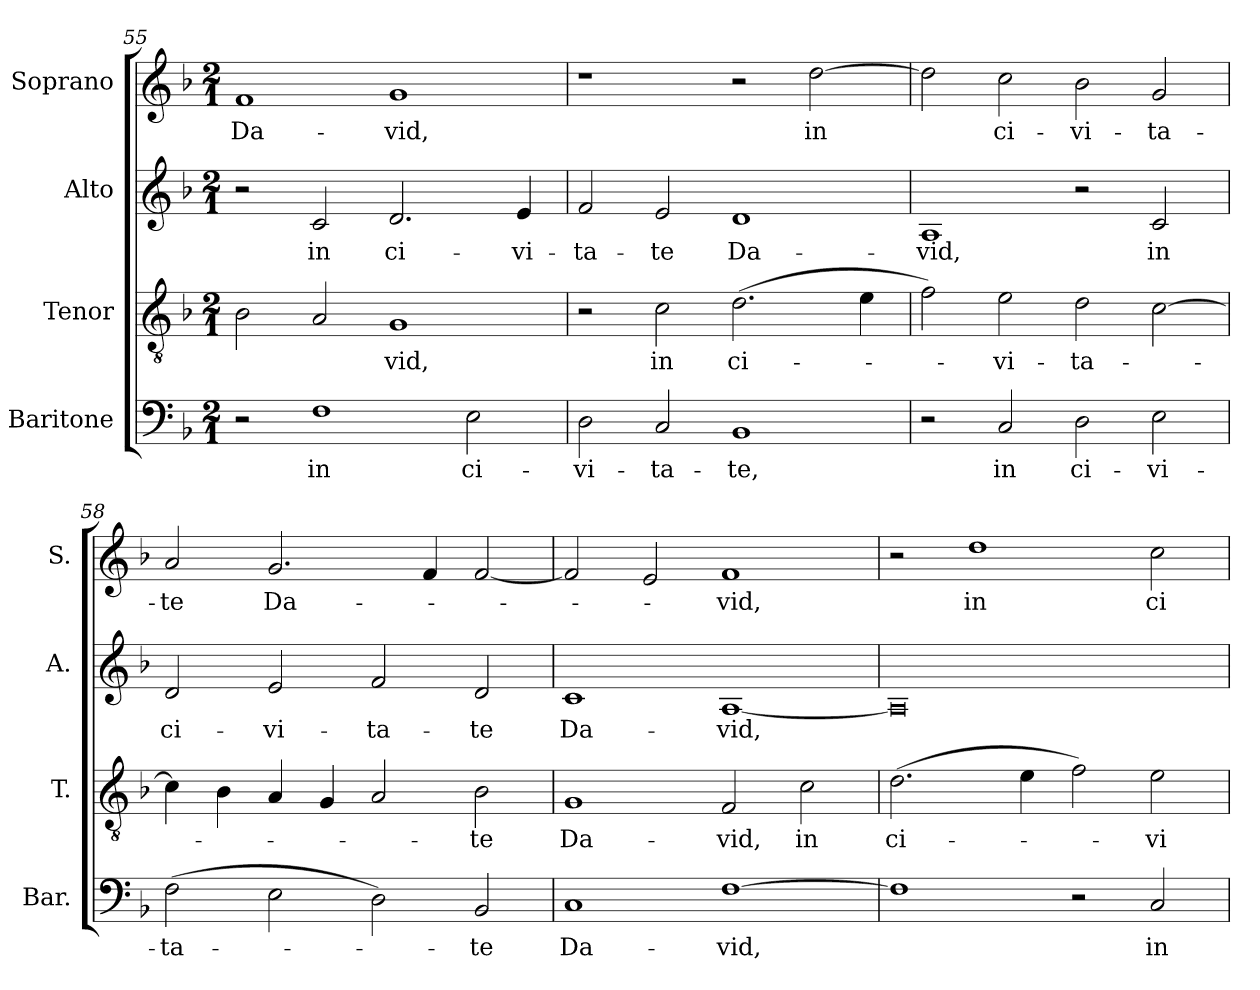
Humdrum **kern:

**kern	**text	**kern	**text	**kern	**text	**kern	**text
*part4	*part4	*part3	*part3	*part2	*part2	*part1	*part1
*staff4	*staff4	*staff3	*staff3	*staff2	*staff2	*staff1	*staff1
*I"Baritone	*	*I"Tenor	*	*I"Alto	*	*I"Soprano	*
*I'Bar.	*	*I'T.	*	*I'A.	*	*I'S.	*
*clefF4	*	*clefGv2	*	*clefG2	*	*clefG2	*
*	*	*ITrd7c12	*	*	*	*	*
*k[b-]	*	*k[b-]	*	*k[b-]	*	*k[b-]	*
*F:	*	*F:	*	*F:	*	*F:	*
*M2/1	*	*M2/1	*	*M2/1	*	*M2/1	*
=55	=55	=55	=55	=55	=55	=55	=55
!	!	!	!	!	!	!	!LO:LY:b:color=#000000
2r	.	2BB-i\	.	2r	.	1fi	Da-
!	!LO:LY:b:color=#000000	!	!	!	!	!	!
!	!	!	!	!	!LO:LY:b:color=#000000	!	!
1Fi	in	2AAi/	.	2ci/	in	.	.
!	!	!	!LO:LY:b:color=#000000	!	!	!	!
!	!	!	!	!	!LO:LY:b:color=#000000	!	!
!	!	!	!	!	!	!	!LO:LY:b:color=#000000
.	.	1GGi	-vid,	2.di/	ci-	1gi	-vid,
!	!LO:LY:b:color=#000000	!	!	!	!	!	!
2Ei\	ci-	.	.	.	.	.	.
!	!	!	!	!	!LO:LY:b:color=#000000	!	!
.	.	.	.	4ei/	-vi-	.	.
=56	=56	=56	=56	=56	=56	=56	=56
!	!LO:LY:b:color=#000000	!	!	!	!	!	!
!	!	!	!	!	!LO:LY:b:color=#000000	!	!
2Di\	-vi-	2r	.	2fi/	-ta-	1r	.
!	!LO:LY:b:color=#000000	!	!	!	!	!	!
!	!	!	!LO:LY:b:color=#000000	!	!	!	!
!	!	!	!	!	!LO:LY:b:color=#000000	!	!
2Ci/	-ta-	2Ci\	in	2ei/	-te	.	.
!	!LO:LY:b:color=#000000	!	!	!	!	!	!
!	!	!	!LO:LY:b:color=#000000	!	!	!	!
!	!	!	!	!	!LO:LY:b:color=#000000	!	!
1BB-i	-te,	(2.Di\	ci-	1di	Da-	2r	.
!	!	!	!	!	!	!	!LO:LY:b:color=#000000
.	.	.	.	.	.	[2ddi\	in
.	.	4Ei\	.	.	.	.	.
=57	=57	=57	=57	=57	=57	=57	=57
!	!	!	!	!	!LO:LY:b:color=#000000	!	!
2r	.	2Fi\)	.	1Ai	-vid,	2ddi\]	.
!	!LO:LY:b:color=#000000	!	!	!	!	!	!
!	!	!	!LO:LY:b:color=#000000	!	!	!	!
!	!	!	!	!	!	!	!LO:LY:b:color=#000000
2Ci/	in	2Ei\	-vi-	.	.	2cci\	ci-
!	!LO:LY:b:color=#000000	!	!	!	!	!	!
!	!	!	!LO:LY:b:color=#000000	!	!	!	!
!	!	!	!	!	!	!	!LO:LY:b:color=#000000
2Di\	ci-	2Di\	-ta-	2r	.	2b-i\	-vi-
!	!LO:LY:b:color=#000000	!	!	!	!	!	!
!	!	!	!	!	!LO:LY:b:color=#000000	!	!
!	!	!	!	!	!	!	!LO:LY:b:color=#000000
2Ei\	-vi-	[2Ci\	.	2ci/	in	2gi/	-ta-
=58	=58	=58	=58	=58	=58	=58	=58
!	!LO:LY:b:color=#000000	!	!	!	!	!	!
!	!	!	!	!	!LO:LY:b:color=#000000	!	!
!	!	!	!	!	!	!	!LO:LY:b:color=#000000
(2Fi\	-ta-	4Ci\]	.	2di/	ci-	2ai/	-te
.	.	4BB-i\	.	.	.	.	.
!	!	!	!	!	!LO:LY:b:color=#000000	!	!
!	!	!	!	!	!	!	!LO:LY:b:color=#000000
2Ei\	.	4AAi/	.	2ei/	-vi-	2.gi/	Da-
.	.	4GGi/	.	.	.	.	.
!	!	!	!	!	!LO:LY:b:color=#000000	!	!
2Di\)	.	2AAi/	.	2fi/	-ta-	.	.
.	.	.	.	.	.	4fi/	.
!	!LO:LY:b:color=#000000	!	!	!	!	!	!
!	!	!	!LO:LY:b:color=#000000	!	!	!	!
!	!	!	!	!	!LO:LY:b:color=#000000	!	!
2BB-i/	-te	2BB-i\	-te	2di/	-te	[2fi/	.
=59	=59	=59	=59	=59	=59	=59	=59
!	!LO:LY:b:color=#000000	!	!	!	!	!	!
!	!	!	!LO:LY:b:color=#000000	!	!	!	!
!	!	!	!	!	!LO:LY:b:color=#000000	!	!
1Ci	Da-	1GGi	Da-	1ci	Da-	2fi/]	.
.	.	.	.	.	.	2ei/	.
!	!LO:LY:b:color=#000000	!	!	!	!	!	!
!	!	!	!LO:LY:b:color=#000000	!	!	!	!
!	!	!	!	!	!LO:LY:b:color=#000000	!	!
!	!	!	!	!	!	!	!LO:LY:b:color=#000000
[1Fi	-vid,	2FFi/	-vid,	[1Ai	-vid,	1fi	-vid,
!	!	!	!LO:LY:b:color=#000000	!	!	!	!
.	.	2Ci\	in	.	.	.	.
=60	=60	=60	=60	=60	=60	=60	=60
!	!	!	!LO:LY:b:color=#000000	!	!	!	!
1Fi]	.	(2.Di\	ci-	0Ai]	.	2r	.
!	!	!	!	!	!	!	!LO:LY:b:color=#000000
.	.	.	.	.	.	1ddi	in
.	.	4Ei\	.	.	.	.	.
2r	.	2Fi\)	.	.	.	.	.
!	!LO:LY:b:color=#000000	!	!	!	!	!	!
!	!	!	!LO:LY:b:color=#000000	!	!	!	!
!	!	!	!	!	!	!	!LO:LY:b:color=#000000
2Ci/	in	2Ei\	-vi-	.	.	2cci\	ci-
=	=	=	=	=	=	=	=
*-	*-	*-	*-	*-	*-	*-	*-
